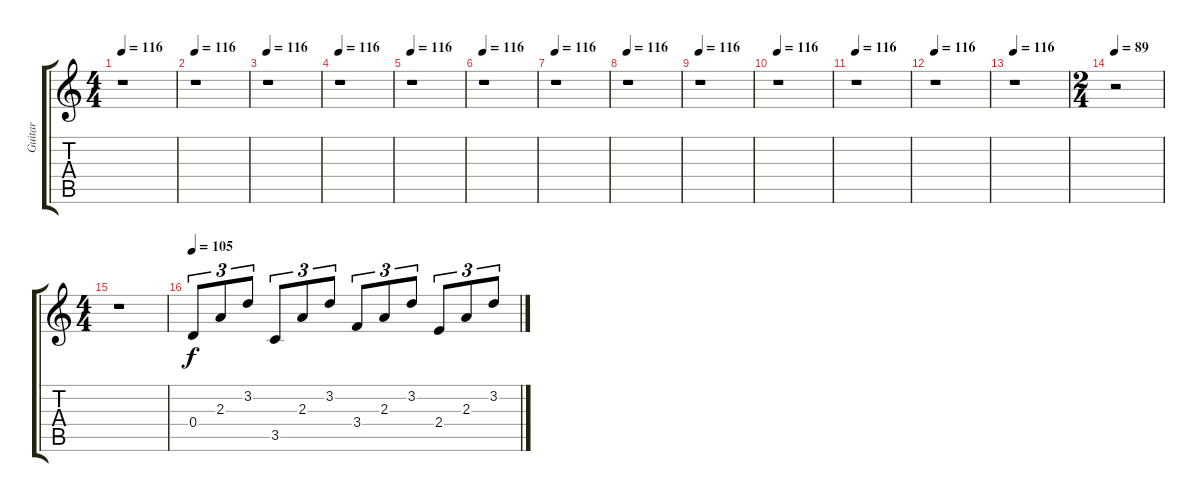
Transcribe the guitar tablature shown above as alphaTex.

\track ("Guitar " "Guitar ") {instrument distortionguitar}
\staff {score tabs}
\tuning (E4 B3 G3 D3 A2 E2) {hide}
\ts (4 4)
\tempo 116
\clef g2
\ks c
r.1{dy f} |
\tempo 116
r.1 |
\tempo 116
r.1 |
\tempo 116
r.1 |
\tempo 116
r.1 |
\tempo 116
r.1 |
\tempo 116
r.1 |
\tempo 116
r.1 |
\tempo 116
r.1 |
\tempo 116
r.1 |
\tempo 116
r.1 |
\tempo 116
r.1 |
\tempo 116
r.1 |
\ts (2 4)
\tempo 89
r.2 |
\ts (4 4)
r.1 |
\tempo 105
0.4.8{tu (3 2)} 2.3.8{tu (3 2)} 3.2.8{tu (3 2)} 3.5.8{tu (3 2)} 2.3.8{tu (3 2)} 3.2.8{tu (3 2)} 3.4.8{tu (3 2)} 2.3.8{tu (3 2)} 3.2.8{tu (3 2)} 2.4.8{tu (3 2)} 2.3.8{tu (3 2)} 3.2.8{tu (3 2)}
